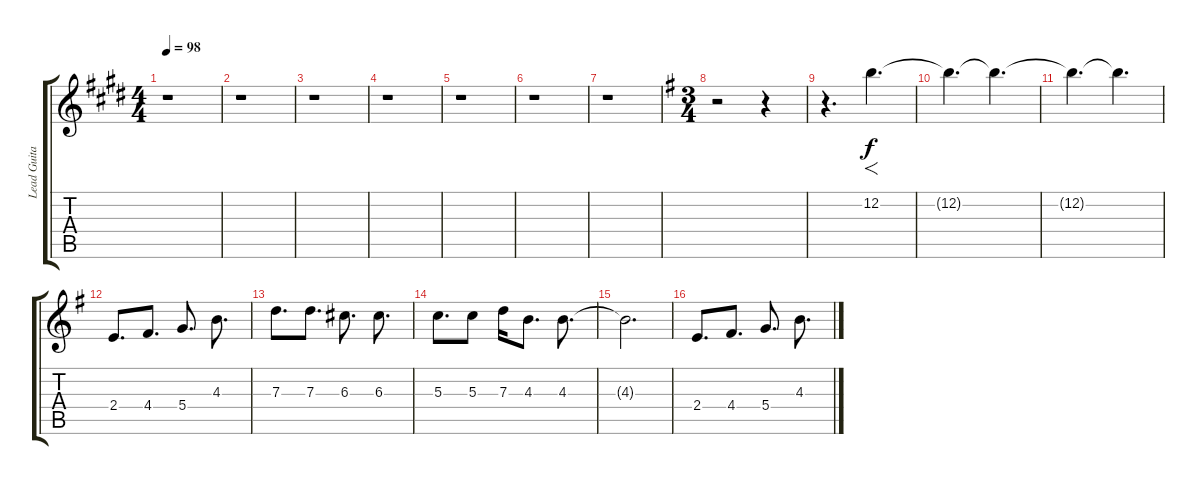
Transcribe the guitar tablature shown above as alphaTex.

\track ("Lead Guitar" "Lead Guita") {instrument overdrivenguitar}
\staff {score tabs}
\tuning (E4 B3 G3 D3 A2 E2) {hide}
\ts (4 4)
\tempo 98
\clef g2
\ks c#minor
r.1{dy mf} |
r.1 |
r.1 |
r.1 |
r.1 |
r.1 |
r.1 |
\ts (3 4)
\ks eminor
r.2 r.4 |
r.4{d} 12.2.4{f d dy f volume 8 balance 4} |
12.2{t}.4{d volume 10} 12.2{t}.4{d volume 12} |
12.2{t}.4{d volume 14} 12.2{t}.4{d volume 15} |
2.4.8{d volume 16 balance 4} 4.4.8{d} 5.4.8{d} 4.3.8{d} |
7.3.8{d} 7.3.8{d} 6.3.8{d} 6.3.8{d} |
5.3.8{d} 5.3.8 7.3.16 4.3.8{d} 4.3.8{d} |
4.3{t}.2{d} |
2.4.8{d volume 16 balance 4} 4.4.8{d} 5.4.8{d} 4.3.8{d}
